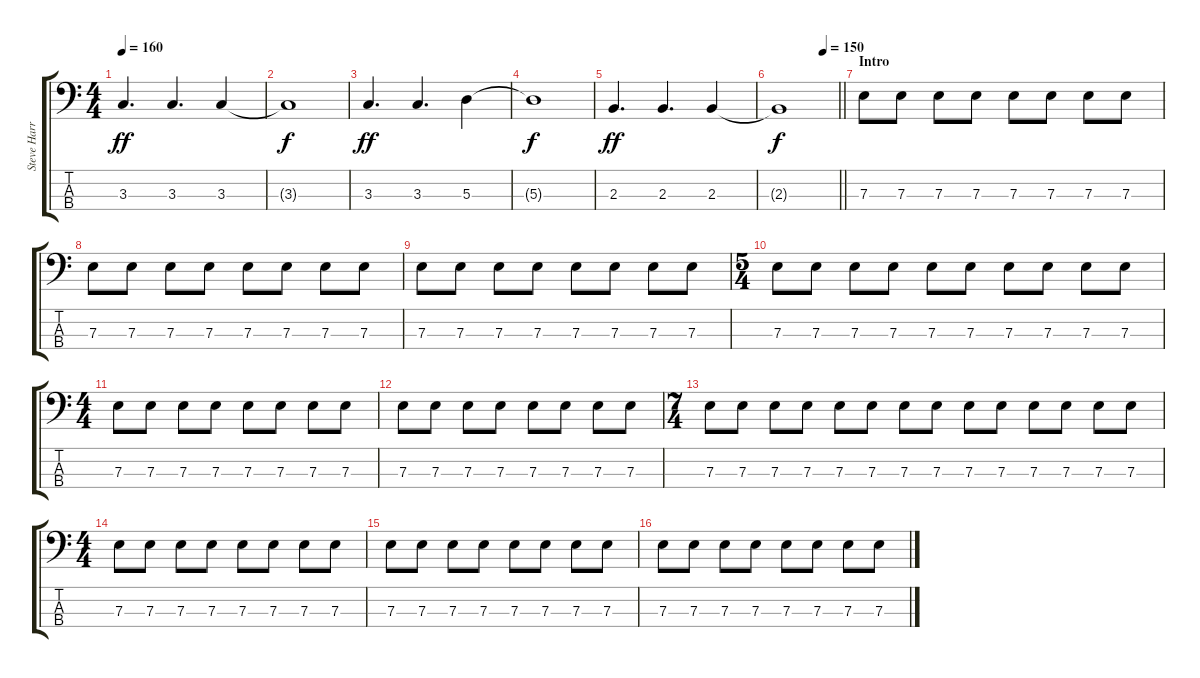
\track ("Steve Harris" "Steve Harr") {instrument electricbassfinger}
\staff {score tabs}
\tuning (G2 D2 A1 E1) {hide}
\ts (4 4)
\tempo 160
\clef f4
\ks c
3.3.4{d dy ff} 3.3.4{d} 3.3.4 |
3.3{t}.1{dy f} |
3.3.4{d dy ff} 3.3.4{d} 5.3.4 |
5.3{t}.1{dy f} |
2.3.4{d dy ff} 2.3.4{d} 2.3.4 |
\tempo (150 0.75)
\barLineRight lightlight
2.3{t}.1{dy f} |
\section ("" "Intro")
7.3.8 7.3.8 7.3.8 7.3.8 7.3.8 7.3.8 7.3.8 7.3.8 |
7.3.8 7.3.8 7.3.8 7.3.8 7.3.8 7.3.8 7.3.8 7.3.8 |
7.3.8 7.3.8 7.3.8 7.3.8 7.3.8 7.3.8 7.3.8 7.3.8 |
\ts (5 4)
7.3.8 7.3.8 7.3.8 7.3.8 7.3.8 7.3.8 7.3.8 7.3.8 7.3.8 7.3.8 |
\ts (4 4)
7.3.8 7.3.8 7.3.8 7.3.8 7.3.8 7.3.8 7.3.8 7.3.8 |
7.3.8 7.3.8 7.3.8 7.3.8 7.3.8 7.3.8 7.3.8 7.3.8 |
\ts (7 4)
7.3.8 7.3.8 7.3.8 7.3.8 7.3.8 7.3.8 7.3.8 7.3.8 7.3.8 7.3.8 7.3.8 7.3.8 7.3.8 7.3.8 |
\ts (4 4)
7.3.8 7.3.8 7.3.8 7.3.8 7.3.8 7.3.8 7.3.8 7.3.8 |
7.3.8 7.3.8 7.3.8 7.3.8 7.3.8 7.3.8 7.3.8 7.3.8 |
7.3.8 7.3.8 7.3.8 7.3.8 7.3.8 7.3.8 7.3.8 7.3.8
